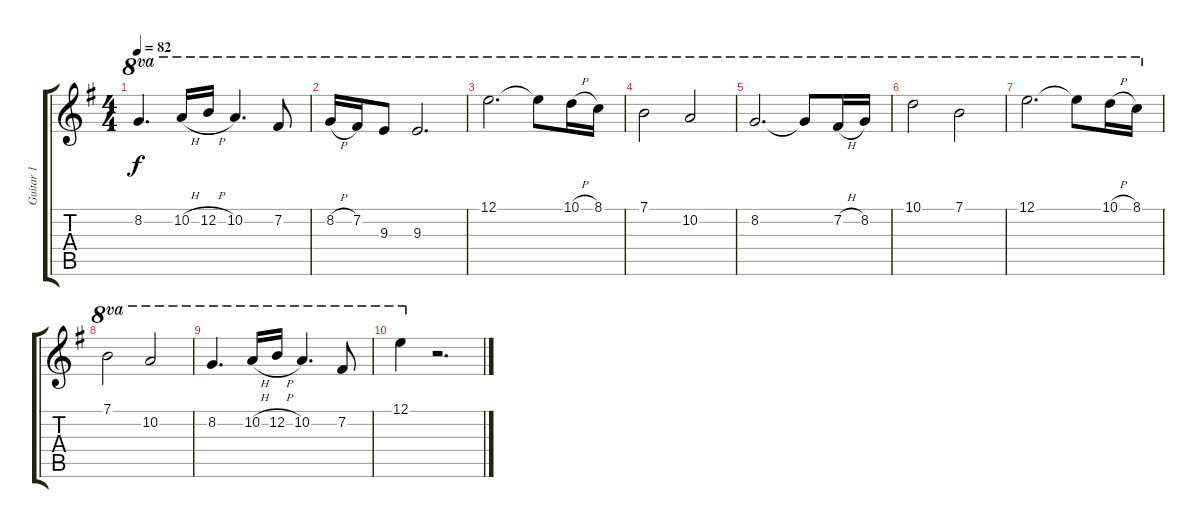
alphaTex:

\track ("Guitar 1" "Guitar 1") {instrument acousticguitarnylon}
\staff {score tabs}
\tuning (E4 B3 G3 D3 A2 E2) {hide}
\ts (4 4)
\tempo 82
\clef g2
\ks eminor
8.2.4{d ot 8va dy f} 10.2{h}.16{ot 8va} 12.2{h}.16{ot 8va} 10.2.4{d ot 8va} 7.2.8{ot 8va} |
8.2{h}.16{ot 8va} 7.2.16{ot 8va} 9.3.8{ot 8va} 9.3.2{d ot 8va} |
12.1.2{d ot 8va} 12.1{t}.8{ot 8va} 10.1{h}.16{ot 8va} 8.1.16{ot 8va} |
7.1.2{ot 8va} 10.2.2{ot 8va} |
8.2.2{d ot 8va} 8.2{t}.8{ot 8va} 7.2{h}.16{ot 8va} 8.2.16{ot 8va} |
10.1.2{ot 8va} 7.1.2{ot 8va} |
12.1.2{d ot 8va} 12.1{t}.8{ot 8va} 10.1{h}.16{ot 8va} 8.1.16{ot 8va} |
7.1.2{ot 8va} 10.2.2{ot 8va} |
8.2.4{d ot 8va} 10.2{h}.16{ot 8va} 12.2{h}.16{ot 8va} 10.2.4{d ot 8va} 7.2.8{ot 8va} |
12.1.4{ot 8va} r.2{d}
